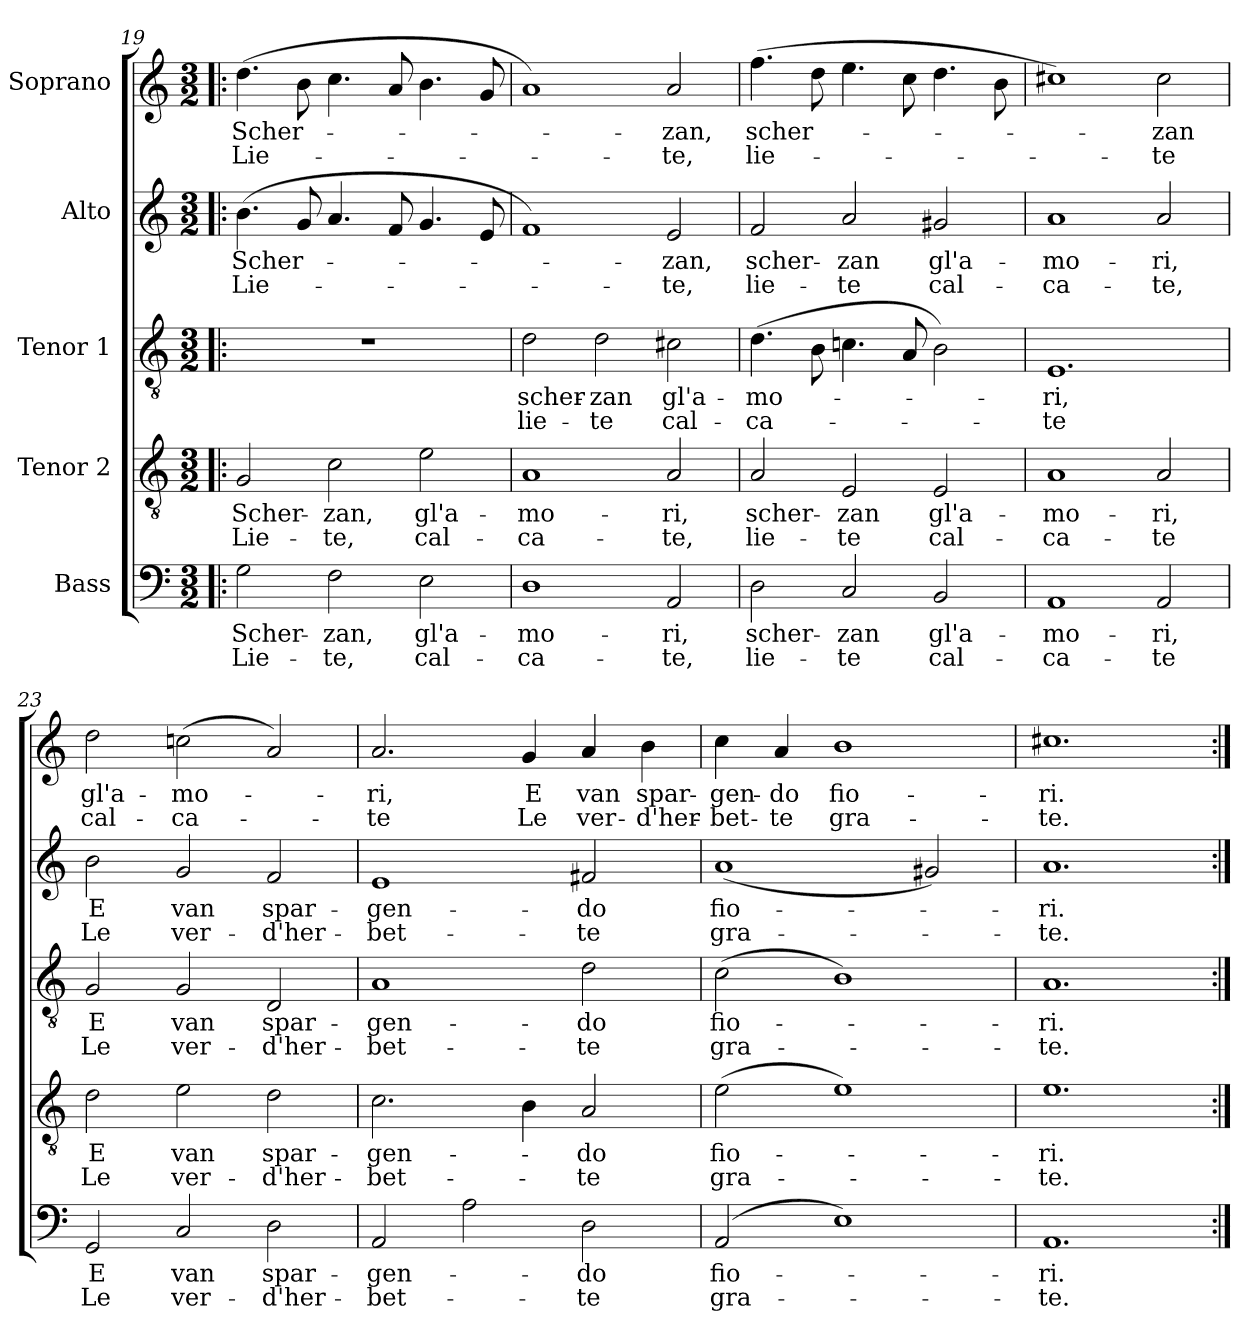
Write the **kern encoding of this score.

**kern	**text	**text	**kern	**text	**text	**kern	**text	**text	**kern	**text	**text	**kern	**text	**text
*part5	*part5	*part5	*part4	*part4	*part4	*part3	*part3	*part3	*part2	*part2	*part2	*part1	*part1	*part1
*staff5	*staff5	*staff5	*staff4	*staff4	*staff4	*staff3	*staff3	*staff3	*staff2	*staff2	*staff2	*staff1	*staff1	*staff1
*I"Bass	*	*	*I"Tenor 2	*	*	*I"Tenor 1	*	*	*I"Alto	*	*	*I"Soprano	*	*
*clefF4	*	*	*clefGv2	*	*	*clefGv2	*	*	*clefG2	*	*	*clefG2	*	*
*k[]	*	*	*k[]	*	*	*k[]	*	*	*k[]	*	*	*k[]	*	*
*C:	*	*	*C:	*	*	*C:	*	*	*C:	*	*	*C:	*	*
*M3/2	*	*	*M3/2	*	*	*M3/2	*	*	*M3/2	*	*	*M3/2	*	*
=19!|:	=19!|:	=19!|:	=19!|:	=19!|:	=19!|:	=19!|:	=19!|:	=19!|:	=19!|:	=19!|:	=19!|:	=19!|:	=19!|:	=19!|:
2G\	Scher-	Lie-	2G/	Scher-	Lie-	1.r	.	.	(4.b\	Scher-	Lie-	(4.dd\	Scher-	Lie-
.	.	.	.	.	.	.	.	.	8g/	.	.	8b\	.	.
2F\	-zan,	-te,	2c\	-zan,	-te,	.	.	.	4.a/	.	.	4.cc\	.	.
.	.	.	.	.	.	.	.	.	8f/	.	.	8a/	.	.
2E\	gl'a-	cal-	2e\	gl'a-	cal-	.	.	.	4.g/	.	.	4.b\	.	.
.	.	.	.	.	.	.	.	.	8e/	.	.	8g/	.	.
=20	=20	=20	=20	=20	=20	=20	=20	=20	=20	=20	=20	=20	=20	=20
1D	-mo-	-ca-	1A	-mo-	-ca-	2d\	scher-	lie-	1f)	.	.	1a)	.	.
.	.	.	.	.	.	2d\	-zan	-te	.	.	.	.	.	.
2AA/	-ri,	-te,	2A/	-ri,	-te,	2c#X\	gl'a-	cal-	2e/	-zan,	-te,	2a/	-zan,	-te,
!!LO:LB:g=z
=21	=21	=21	=21	=21	=21	=21	=21	=21	=21	=21	=21	=21	=21	=21
2D\	scher-	lie-	2A/	scher-	lie-	(4.d\	-mo-	-ca-	2f/	scher-	lie-	(4.ff\	scher-	lie-
.	.	.	.	.	.	8B\	.	.	.	.	.	8dd\	.	.
2C/	-zan	-te	2E/	-zan	-te	4.cn\	.	.	2a/	-zan	-te	4.ee\	.	.
.	.	.	.	.	.	8A/	.	.	.	.	.	8cc\	.	.
2BB/	gl'a-	cal-	2E/	gl'a-	cal-	2B\)	.	.	2g#X/	gl'a-	cal-	4.dd\	.	.
.	.	.	.	.	.	.	.	.	.	.	.	8b\	.	.
=22	=22	=22	=22	=22	=22	=22	=22	=22	=22	=22	=22	=22	=22	=22
1AA	-mo-	-ca-	1A	-mo-	-ca-	1.E	-ri,	-te	1a	-mo-	-ca-	1cc#X)	.	.
2AA/	-ri,	-te	2A/	-ri,	-te	.	.	.	2a/	-ri,	-te,	2cc#\	-zan	-te
=23	=23	=23	=23	=23	=23	=23	=23	=23	=23	=23	=23	=23	=23	=23
2GG/	E	Le	2d\	E	Le	2G/	E	Le	2b\	E	Le	2dd\	gl'a-	cal-
2C/	van	ver-	2e\	van	ver-	2G/	van	ver-	2g/	van	ver-	(2ccn\	-mo-	-ca-
2D\	spar-	-d'her-	2d\	spar-	-d'her-	2D/	spar-	-d'her-	2f/	spar-	-d'her-	2a/)	.	.
=24	=24	=24	=24	=24	=24	=24	=24	=24	=24	=24	=24	=24	=24	=24
2AA/	-gen-	-bet-	2.c\	-gen-	-bet-	1A	-gen-	-bet-	1e	-gen-	-bet-	2.a/	-ri,	-te
2A\	.	.	.	.	.	.	.	.	.	.	.	.	.	.
.	.	.	4B\	.	.	.	.	.	.	.	.	4g/	E	Le
2D\	-do	-te	2A/	-do	-te	2d\	-do	-te	2f#X/	-do	-te	4a/	van	ver-
.	.	.	.	.	.	.	.	.	.	.	.	4b\	spar-	-d'her-
=25	=25	=25	=25	=25	=25	=25	=25	=25	=25	=25	=25	=25	=25	=25
(2AA/	fio-	gra-	(2e\	fio-	gra-	(2c\	fio-	gra-	(1a	fio-	gra-	4cc\	-gen-	-bet-
.	.	.	.	.	.	.	.	.	.	.	.	4a/	-do	-te
1E)	.	.	1e)	.	.	1B)	.	.	.	.	.	1b	fio-	gra-
.	.	.	.	.	.	.	.	.	2g#X/)	.	.	.	.	.
=26	=26	=26	=26	=26	=26	=26	=26	=26	=26	=26	=26	=26	=26	=26
1.AA	-ri.	-te.	1.e	-ri.	-te.	1.A	-ri.	-te.	1.a	-ri.	-te.	1.cc#X	-ri.	-te.
=:|!	=:|!	=:|!	=:|!	=:|!	=:|!	=:|!	=:|!	=:|!	=:|!	=:|!	=:|!	=:|!	=:|!	=:|!
*-	*-	*-	*-	*-	*-	*-	*-	*-	*-	*-	*-	*-	*-	*-
